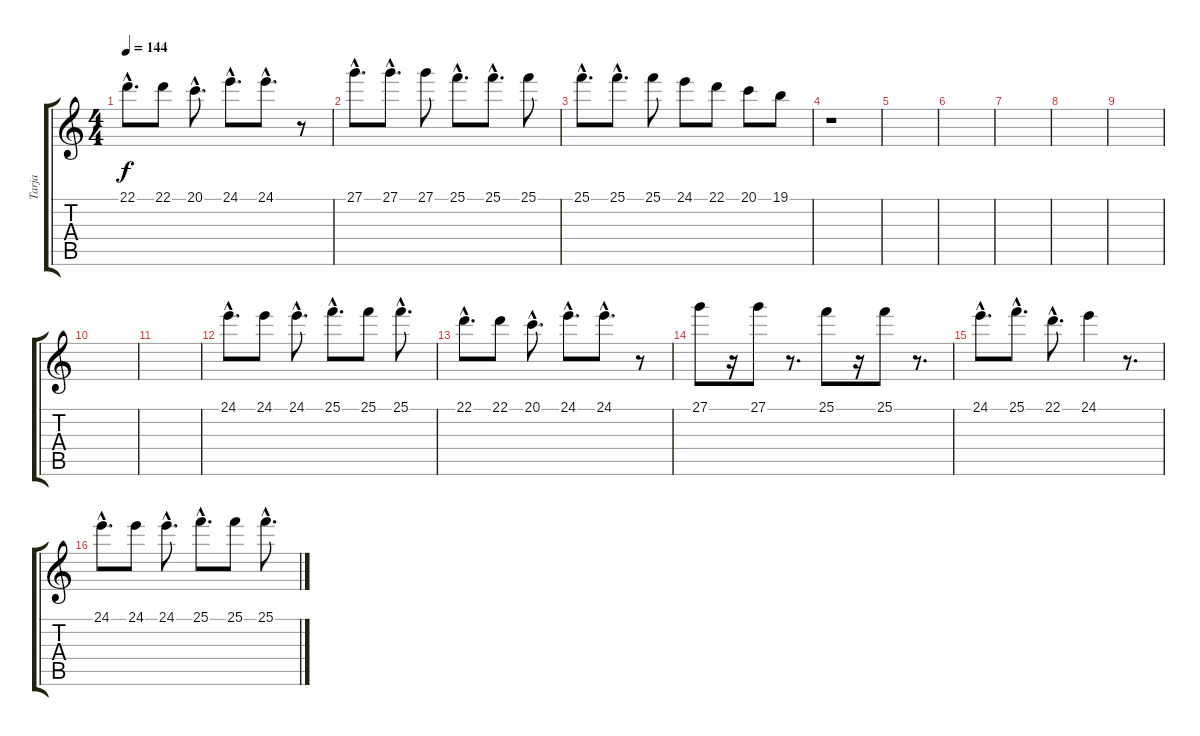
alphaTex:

\track ("Tarja" "Tarja") {instrument fx5brightness}
\staff {score tabs}
\tuning (E4 B3 G3 D3 A2 E2) {hide}
\ts (4 4)
\tempo 144
\clef g2
\ks c
22.1{hac}.8{d dy f} 22.1.8 20.1{hac}.8{d} 24.1{hac}.8{d} 24.1{hac}.8{d} r.8 |
27.1{hac}.8{d} 27.1{hac}.8{d} 27.1.8 25.1{hac}.8{d} 25.1{hac}.8{d} 25.1.8 |
25.1{hac}.8{d} 25.1{hac}.8{d} 25.1.8 24.1.8 22.1.8 20.1.8 19.1.8 |
r.1 |
|
|
|
|
|
|
|
24.1{hac}.8{d} 24.1.8 24.1{hac}.8{d} 25.1{hac}.8{d} 25.1.8 25.1{hac}.8{d} |
22.1{hac}.8{d} 22.1.8 20.1{hac}.8{d} 24.1{hac}.8{d} 24.1{hac}.8{d} r.8 |
27.1.8 r.16 27.1.8 r.8{d} 25.1.8 r.16 25.1.8 r.8{d} |
24.1{hac}.8{d} 25.1{hac}.8{d} 22.1{hac}.8{d} 24.1.4 r.8{d} |
24.1{hac}.8{d} 24.1.8 24.1{hac}.8{d} 25.1{hac}.8{d} 25.1.8 25.1{hac}.8{d}
